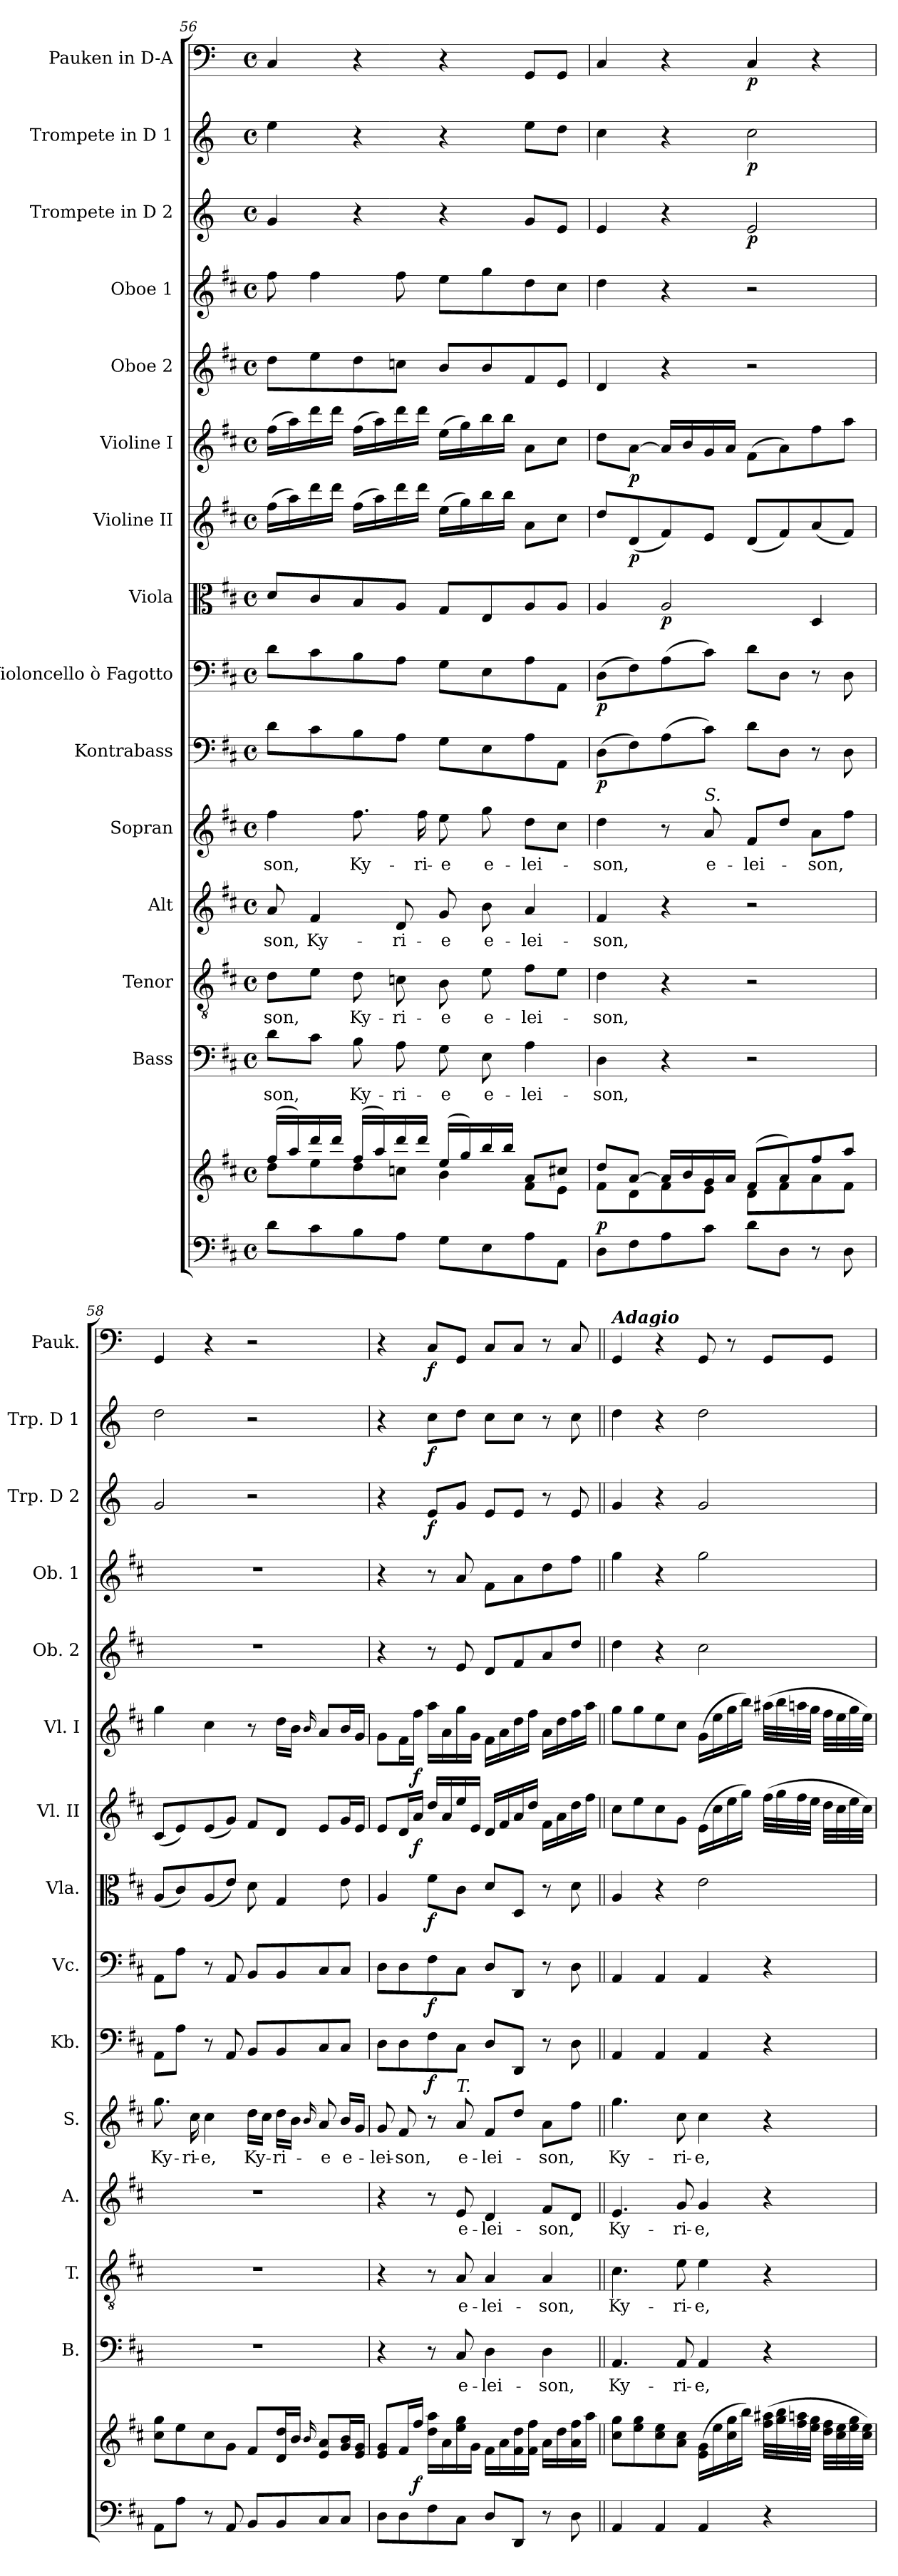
**kern	**kern	**dynam	**kern	**text	**kern	**text	**kern	**text	**kern	**text	**kern	**dynam	**kern	**dynam	**kern	**dynam	**kern	**dynam	**kern	**dynam	**kern	**kern	**kern	**dynam	**kern	**dynam	**kern	**dynam
*part15	*part15	*part15	*part14	*part14	*part13	*part13	*part12	*part12	*part11	*part11	*part10	*part10	*part9	*part9	*part8	*part8	*part7	*part7	*part6	*part6	*part5	*part4	*part3	*part3	*part2	*part2	*part1	*part1
*staff16	*staff15	*staff15/16	*staff14	*staff14	*staff13	*staff13	*staff12	*staff12	*staff11	*staff11	*staff10	*staff10	*staff9	*staff9	*staff8	*staff8	*staff7	*staff7	*staff6	*staff6	*staff5	*staff4	*staff3	*staff3	*staff2	*staff2	*staff1	*staff1
*	*	*	*I"Bass	*	*I"Tenor	*	*I"Alt	*	*I"Sopran	*	*I"Kontrabass	*	*I"Violoncello ò Fagotto	*	*I"Viola	*	*I"Violine II	*	*I"Violine I	*	*I"Oboe 2	*I"Oboe 1	*I"Trompete in D 2	*	*I"Trompete in D 1	*	*I"Pauken in D-A	*
*	*	*	*I'B.	*	*I'T.	*	*I'A.	*	*I'S.	*	*I'Kb.	*	*I'Vc.	*	*I'Vla.	*	*I'Vl. II	*	*I'Vl. I	*	*I'Ob. 2	*I'Ob. 1	*I'Trp. D 2	*	*I'Trp. D 1	*	*I'Pauk.	*
*clefF4	*clefG2	*	*clefF4	*	*clefGv2	*	*clefG2	*	*clefG2	*	*clefF4	*	*clefF4	*	*clefC3	*	*clefG2	*	*clefG2	*	*clefG2	*clefG2	*clefG2	*	*clefG2	*	*clefF4	*
*	*	*	*	*	*	*	*	*	*	*	*ITrd7c12	*	*	*	*	*	*	*	*	*	*	*	*ITrd-1c-2	*	*ITrd-1c-2	*	*ITrd-1c-2	*
*k[f#c#]	*k[f#c#]	*	*k[f#c#]	*	*k[f#c#]	*	*k[f#c#]	*	*k[f#c#]	*	*k[f#c#]	*	*k[f#c#]	*	*k[f#c#]	*	*k[f#c#]	*	*k[f#c#]	*	*k[f#c#]	*k[f#c#]	*k[f#c#]	*	*k[f#c#]	*	*k[f#c#]	*
*D:	*D:	*	*D:	*	*D:	*	*D:	*	*D:	*	*D:	*	*D:	*	*D:	*	*D:	*	*D:	*	*D:	*D:	*D:	*	*D:	*	*D:	*
*M4/4	*M4/4	*	*M4/4	*	*M4/4	*	*M4/4	*	*M4/4	*	*M4/4	*	*M4/4	*	*M4/4	*	*M4/4	*	*M4/4	*	*M4/4	*M4/4	*M4/4	*	*M4/4	*	*M4/4	*
*met(c)	*met(c)	*	*met(c)	*	*met(c)	*	*met(c)	*	*met(c)	*	*met(c)	*	*met(c)	*	*met(c)	*	*met(c)	*	*met(c)	*	*met(c)	*met(c)	*met(c)	*	*met(c)	*	*met(c)	*
=56	=56	=56	=56	=56	=56	=56	=56	=56	=56	=56	=56	=56	=56	=56	=56	=56	=56	=56	=56	=56	=56	=56	=56	=56	=56	=56	=56	=56
*	*^	*	*	*	*	*	*	*	*	*	*	*	*	*	*	*	*	*	*	*	*	*	*	*	*	*	*	*
!	!	!	!	!	!LO:LY:b	!	!LO:LY:b	!	!LO:LY:b	!	!LO:LY:b	!	!	!	!	!	!	!	!	!	!	!	!	!	!	!	!	!	!
8d\L	(>16ff#/LL	8dd\L	.	8d\L	-son,	8d\L	-son,	8a/	-son,	4ff#\	-son,	8D\L	.	8d\L	.	8d/L	.	(>16ff#\LL	.	(>16ff#\LL	.	8dd\L	8ff#\	4a/	.	4ff#\	.	4D/	.
.	16aa/)	.	.	.	.	.	.	.	.	.	.	.	.	.	.	.	.	16aa\)	.	16aa\)	.	.	.	.	.	.	.	.	.
!	!	!	!	!	!	!	!	!	!LO:LY:b	!	!	!	!	!	!	!	!	!	!	!	!	!	!	!	!	!	!	!	!
8c#\	16ddd/	8ee\	.	8c#\J	.	8e\J	.	4f#/	Ky-	.	.	8C#\	.	8c#\	.	8c#/	.	16ddd\	.	16ddd\	.	8ee\	4ff#\	.	.	.	.	.	.
.	16ddd/JJ	.	.	.	.	.	.	.	.	.	.	.	.	.	.	.	.	16ddd\JJ	.	16ddd\JJ	.	.	.	.	.	.	.	.	.
!	!	!	!	!	!LO:LY:b	!	!LO:LY:b	!	!	!	!LO:LY:b	!	!	!	!	!	!	!	!	!	!	!	!	!	!	!	!	!	!
8B\	(>16ff#/LL	8dd\	.	8B\	Ky-	8d\	Ky-	.	.	8.ff#\	Ky-	8BB\	.	8B\	.	8B/	.	(>16ff#\LL	.	(>16ff#\LL	.	8dd\	.	4r	.	4r	.	4r	.
.	16aa/)	.	.	.	.	.	.	.	.	.	.	.	.	.	.	.	.	16aa\)	.	16aa\)	.	.	.	.	.	.	.	.	.
!	!	!	!	!	!LO:LY:b	!	!LO:LY:b	!	!LO:LY:b	!	!	!	!	!	!	!	!	!	!	!	!	!	!	!	!	!	!	!	!
8A\J	16ddd/	8ccn\J	.	8A\	-ri-	8cn\	-ri-	8d/	-ri-	.	.	8AA\J	.	8A\J	.	8A/J	.	16ddd\	.	16ddd\	.	8ccn\J	8ff#\	.	.	.	.	.	.
!	!	!	!	!	!	!	!	!	!	!	!LO:LY:b	!	!	!	!	!	!	!	!	!	!	!	!	!	!	!	!	!	!
.	16ddd/JJ	.	.	.	.	.	.	.	.	16ff#\	-ri-	.	.	.	.	.	.	16ddd\JJ	.	16ddd\JJ	.	.	.	.	.	.	.	.	.
!	!	!	!	!	!LO:LY:b	!	!LO:LY:b	!	!LO:LY:b	!	!LO:LY:b	!	!	!	!	!	!	!	!	!	!	!	!	!	!	!	!	!	!
8G\L	(>16ee/LL	4b\	.	8G\	-e	8B\	-e	8g/	-e	8ee\	-e	8GG\L	.	8G\L	.	8G/L	.	(>16ee\LL	.	(>16ee\LL	.	8b/L	8ee\L	4r	.	4r	.	4r	.
.	16gg/)	.	.	.	.	.	.	.	.	.	.	.	.	.	.	.	.	16gg\)	.	16gg\)	.	.	.	.	.	.	.	.	.
!	!	!	!	!	!LO:LY:b	!	!LO:LY:b	!	!LO:LY:b	!	!LO:LY:b	!	!	!	!	!	!	!	!	!	!	!	!	!	!	!	!	!	!
8E\	16bb/	.	.	8E\	e-	8e\	e-	8b\	e-	8gg\	e-	8EE\	.	8E\	.	8E/	.	16bb\	.	16bb\	.	8b/	8gg\	.	.	.	.	.	.
.	16bb/JJ	.	.	.	.	.	.	.	.	.	.	.	.	.	.	.	.	16bb\JJ	.	16bb\JJ	.	.	.	.	.	.	.	.	.
!	!	!	!	!	!LO:LY:b	!	!LO:LY:b	!	!LO:LY:b	!	!LO:LY:b	!	!	!	!	!	!	!	!	!	!	!	!	!	!	!	!	!	!
8A\	8a/L	8f#\L	.	4A\	-lei-	8f#\L	-lei-	4a/	-lei-	8dd\L	-lei-	8AA\	.	8A\	.	8A/	.	8a\L	.	8a\L	.	8f#/	8dd\	8a/L	.	8ff#\L	.	8AA/L	.
8AA\J	8cc#/J	8e\J	.	.	.	8e\J	.	.	.	8cc#\J	.	8AAA\J	.	8AA\J	.	8A/J	.	8cc#\J	.	8cc#\J	.	8e/J	8cc#\J	8f#/J	.	8ee\J	.	8AA/J	.
=57	=57	=57	=57	=57	=57	=57	=57	=57	=57	=57	=57	=57	=57	=57	=57	=57	=57	=57	=57	=57	=57	=57	=57	=57	=57	=57	=57	=57	=57
!	!	!	!LO:DY:a=2	!	!LO:LY:b	!	!LO:LY:b	!	!LO:LY:b	!	!LO:LY:b	!	!LO:DY:b	!	!LO:DY:b	!	!	!	!	!	!	!	!	!	!	!	!	!	!
8D\L	8dd/L	8f#\L	p	4D\	-son,	4d\	-son,	4f#/	-son,	4dd\	-son,	(>8DD\L	p	(>8D\L	p	4A/	.	8dd/L	.	8dd\L	.	4d/	4dd\	4f#/	.	4dd\	.	4D/	.
!	!	!	!	!	!	!	!	!	!	!	!	!	!	!	!	!	!	!	!LO:DY:b	!	!LO:DY:b	!	!	!	!	!	!	!	!
8F#\	[>8a/J	8d\	.	.	.	.	.	.	.	.	.	8FF#\)	.	8F#\)	.	.	.	(<8d/	p	[8a\J	p	.	.	.	.	.	.	.	.
!	!	!	!	!	!	!	!	!	!	!	!	!	!	!	!	!	!LO:DY:b	!	!	!	!	!	!	!	!	!	!	!	!
8A\	16a/LL]	8f#\	.	4r	.	4r	.	4r	.	8r	.	(>8AA\	.	(>8A\	.	2A/	p	8f#/)	.	16a/LL]	.	4r	4r	4r	.	4r	.	4r	.
.	16b/	.	.	.	.	.	.	.	.	.	.	.	.	.	.	.	.	.	.	16b/	.	.	.	.	.	.	.	.	.
!	!	!	!	!	!	!	!	!	!	!LO:TX:a:i:t=S.	!	!	!	!	!	!	!	!	!	!	!	!	!	!	!	!	!	!	!
!	!	!	!	!	!	!	!	!	!	!	!LO:LY:b	!	!	!	!	!	!	!	!	!	!	!	!	!	!	!	!	!	!
8c#\J	16g/	8e\J	.	.	.	.	.	.	.	8a/	e-	8C#\J)	.	8c#\J)	.	.	.	8e/J	.	16g/	.	.	.	.	.	.	.	.	.
.	16a/JJ	.	.	.	.	.	.	.	.	.	.	.	.	.	.	.	.	.	.	16a/JJ	.	.	.	.	.	.	.	.	.
!	!	!	!	!	!	!	!	!	!	!	!LO:LY:b	!	!	!	!	!	!	!	!	!	!	!	!	!	!LO:DY:b	!	!LO:DY:b	!	!LO:DY:b
8d\L	(>8f#/L	8d\L	.	2r	.	2r	.	2r	.	8f#/L	-lei-	8D\L	.	8d\L	.	.	.	(<8d/L	.	(>8f#\L	.	2r	2r	2f#/	p	2dd\	p	4D/	p
8D\J	8a/)	8f#\	.	.	.	.	.	.	.	8dd/J	.	8DD\J	.	8D\J	.	.	.	8f#/)	.	8a\)	.	.	.	.	.	.	.	.	.
!	!	!	!	!	!	!	!	!	!	!	!LO:LY:b	!	!	!	!	!	!	!	!	!	!	!	!	!	!	!	!	!	!
8r	8ff#/	8a\	.	.	.	.	.	.	.	8a\L	-son,	8r	.	8r	.	4D/	.	(<8a/	.	8ff#\	.	.	.	.	.	.	.	4r	.
8D\	8aa/J	8f#\J	.	.	.	.	.	.	.	8ff#\J	.	8DD\	.	8D\	.	.	.	8f#/J)	.	8aa\J	.	.	.	.	.	.	.	.	.
=58	=58	=58	=58	=58	=58	=58	=58	=58	=58	=58	=58	=58	=58	=58	=58	=58	=58	=58	=58	=58	=58	=58	=58	=58	=58	=58	=58	=58	=58
!	!	!	!	!	!	!	!	!	!	!	!LO:LY:b	!	!	!	!	!	!	!	!	!	!	!	!	!	!	!	!	!	!
*	*v	*v	*	*	*	*	*	*	*	*	*	*	*	*	*	*	*	*	*	*	*	*	*	*	*	*	*	*	*
8AA\L	8cc#\ 8gg\L	.	1r	.	1r	.	1r	.	8.gg\	Ky-	8AAA\L	.	8AA\L	.	(<8A/L	.	(<8c#/L	.	4gg\	.	1r	1r	2a/	.	2ee\	.	4AA/	.
8A\J	8ee\	.	.	.	.	.	.	.	.	.	8AA\J	.	8A\J	.	8c#/)	.	8e/)	.	.	.	.	.	.	.	.	.	.	.
!	!	!	!	!	!	!	!	!	!	!LO:LY:b	!	!	!	!	!	!	!	!	!	!	!	!	!	!	!	!	!	!
.	.	.	.	.	.	.	.	.	16cc#\	-ri-	.	.	.	.	.	.	.	.	.	.	.	.	.	.	.	.	.	.
!	!	!	!	!	!	!	!	!	!	!LO:LY:b	!	!	!	!	!	!	!	!	!	!	!	!	!	!	!	!	!	!
8r	8cc#\	.	.	.	.	.	.	.	4cc#\	-e,	8r	.	8r	.	(<8A/	.	(<8e/	.	4cc#\	.	.	.	.	.	.	.	4r	.
8AA/	8g\J	.	.	.	.	.	.	.	.	.	8AAA/	.	8AA/	.	8e/J)	.	8g/J)	.	.	.	.	.	.	.	.	.	.	.
!	!	!	!	!	!	!	!	!	!	!LO:LY:b	!	!	!	!	!	!	!	!	!	!	!	!	!	!	!	!	!	!
8BB/L	8f#/L	.	.	.	.	.	.	.	16dd\LL	Ky-	8BBB/L	.	8BB/L	.	8d\	.	8f#/L	.	8r	.	.	.	2r	.	2r	.	2r	.
.	.	.	.	.	.	.	.	.	16cc#\JJ	.	.	.	.	.	.	.	.	.	.	.	.	.	.	.	.	.	.	.
!	!	!	!	!	!	!	!	!	!	!LO:LY:b	!	!	!	!	!	!	!	!	!	!	!	!	!	!	!	!	!	!
8BB/	16d/ 16dd/L	.	.	.	.	.	.	.	16dd\LL	-ri-	8BBB/	.	8BB/	.	4G/	.	8d/J	.	16dd\LL	.	.	.	.	.	.	.	.	.
.	16b/JJ	.	.	.	.	.	.	.	16b\JJ	.	.	.	.	.	.	.	.	.	16b\JJ	.	.	.	.	.	.	.	.	.
.	16qqb/	.	.	.	.	.	.	.	16qqb/	.	.	.	.	.	.	.	.	.	16qqb/	.	.	.	.	.	.	.	.	.
!	!	!	!	!	!	!	!	!	!	!LO:LY:b	!	!	!	!	!	!	!	!	!	!	!	!	!	!	!	!	!	!
8C#/	8e/ 8a/L	.	.	.	.	.	.	.	8a/	-e	8CC#/	.	8C#/	.	.	.	8e/L	.	8a/L	.	.	.	.	.	.	.	.	.
!	!	!	!	!	!	!	!	!	!	!LO:LY:b	!	!	!	!	!	!	!	!	!	!	!	!	!	!	!	!	!	!
8C#/J	16g/ 16b/L	.	.	.	.	.	.	.	16b/LL	e-	8CC#/J	.	8C#/J	.	8e\	.	16g/L	.	16b/L	.	.	.	.	.	.	.	.	.
.	16e/ 16g/JJ	.	.	.	.	.	.	.	16g/JJ	.	.	.	.	.	.	.	16e/JJ	.	16g/JJ	.	.	.	.	.	.	.	.	.
!!LO:PB:g=z
=59	=59	=59	=59	=59	=59	=59	=59	=59	=59	=59	=59	=59	=59	=59	=59	=59	=59	=59	=59	=59	=59	=59	=59	=59	=59	=59	=59	=59
!	!	!	!	!	!	!	!	!	!	!LO:LY:b	!	!	!	!	!	!	!	!	!	!	!	!	!	!	!	!	!	!
8D\L	8e/ 8g/L	.	4r	.	4r	.	4r	.	8g/	-lei-	8DD\L	.	8D\L	.	4A/	.	8e/L	.	8g\L	.	4r	4r	4r	.	4r	.	4r	.
!	!	!	!	!	!	!	!	!	!	!LO:LY:b	!	!	!	!	!	!	!	!	!	!	!	!	!	!	!	!	!	!
8D\	16f#/L	.	.	.	.	.	.	.	8f#/	-son,	8DD\	.	8D\	.	.	.	16d/L	.	16f#\L	.	.	.	.	.	.	.	.	.
!	!	!LO:DY:b	!	!	!	!	!	!	!	!	!	!	!	!	!	!	!	!LO:DY:b	!	!LO:DY:b	!	!	!	!	!	!	!	!
.	16ff#/JJ	f	.	.	.	.	.	.	.	.	.	.	.	.	.	.	16a/JJ	f	16ff#\JJ	f	.	.	.	.	.	.	.	.
!	!	!	!	!	!	!	!	!	!	!	!	!LO:DY:b	!	!LO:DY:b	!	!LO:DY:b	!	!	!	!	!	!	!	!LO:DY:b	!	!LO:DY:b	!	!LO:DY:b
8F#\	16dd\ 16aa\LL	.	8r	.	8r	.	8r	.	8r	.	8FF#\	f	8F#\	f	8f#\L	f	16dd/LL	.	16aa\LL	.	8r	8r	8f#/L	f	8dd\L	f	8D/L	f
.	16a\	.	.	.	.	.	.	.	.	.	.	.	.	.	.	.	16a/	.	16a\	.	.	.	.	.	.	.	.	.
!	!	!	!	!	!	!	!	!	!LO:TX:a:i:t=T.	!	!	!	!	!	!	!	!	!	!	!	!	!	!	!	!	!	!	!
!	!	!	!	!LO:LY:b	!	!LO:LY:b	!	!LO:LY:b	!	!LO:LY:b	!	!	!	!	!	!	!	!	!	!	!	!	!	!	!	!	!	!
8C#\J	16ee\ 16gg\	.	8C#/	e-	8A/	e-	8e/	e-	8a/	e-	8CC#\J	.	8C#\J	.	8c#\J	.	16ee/	.	16gg\	.	8e/	8a/	8a/J	.	8ee\J	.	8AA/J	.
.	16g\JJ	.	.	.	.	.	.	.	.	.	.	.	.	.	.	.	16e/JJ	.	16g\JJ	.	.	.	.	.	.	.	.	.
!	!	!	!	!LO:LY:b	!	!LO:LY:b	!	!LO:LY:b	!	!LO:LY:b	!	!	!	!	!	!	!	!	!	!	!	!	!	!	!	!	!	!
8D/L	16f#\LL	.	4D\	-lei-	4A/	-lei-	4d/	-lei-	8f#/L	-lei-	8DD/L	.	8D/L	.	8d/L	.	16d/LL	.	16f#\LL	.	8d/L	8f#\L	8f#/L	.	8dd\L	.	8D/L	.
.	16a\	.	.	.	.	.	.	.	.	.	.	.	.	.	.	.	16f#/	.	16a\	.	.	.	.	.	.	.	.	.
8DD/J	16f#\ 16dd\	.	.	.	.	.	.	.	8dd/J	.	8DDD/J	.	8DD/J	.	8D/J	.	16a/	.	16dd\	.	8f#/	8a\	8f#/J	.	8dd\J	.	8D/J	.
.	16f#\ 16ff#\JJ	.	.	.	.	.	.	.	.	.	.	.	.	.	.	.	16dd/JJ	.	16ff#\JJ	.	.	.	.	.	.	.	.	.
!	!	!	!	!LO:LY:b	!	!LO:LY:b	!	!LO:LY:b	!	!LO:LY:b	!	!	!	!	!	!	!	!	!	!	!	!	!	!	!	!	!	!
8r	16a\LL	.	4D\	-son,	4A/	-son,	8f#/L	-son,	8a\L	-son,	8r	.	8r	.	8r	.	16f#\LL	.	16a\LL	.	8a/	8dd\	8r	.	8r	.	8r	.
.	16dd\	.	.	.	.	.	.	.	.	.	.	.	.	.	.	.	16a\	.	16dd\	.	.	.	.	.	.	.	.	.
8D\	16a\ 16ff#\	.	.	.	.	.	8d/J	.	8ff#\J	.	8DD\	.	8D\	.	8d\	.	16dd\	.	16ff#\	.	8dd/J	8ff#\J	8f#/	.	8dd\	.	8D/	.
.	16aa\JJ	.	.	.	.	.	.	.	.	.	.	.	.	.	.	.	16ff#\JJ	.	16aa\JJ	.	.	.	.	.	.	.	.	.
=60||	=60||	=60||	=60||	=60||	=60||	=60||	=60||	=60||	=60||	=60||	=60||	=60||	=60||	=60||	=60||	=60||	=60||	=60||	=60||	=60||	=60||	=60||	=60||	=60||	=60||	=60||	=60||	=60||
!	!	!	!	!	!	!	!	!	!	!	!	!	!	!	!	!	!	!	!	!	!	!	!	!	!	!	!LO:TX:a:Bi:t=Adagio	!
!	!	!	!	!LO:LY:b	!	!LO:LY:b	!	!LO:LY:b	!	!LO:LY:b	!	!	!	!	!	!	!	!	!	!	!	!	!	!	!	!	!	!
4AA/	8cc#\ 8gg\L	.	4.AA/	Ky-	4.c#\	Ky-	4.e/	Ky-	4.gg\	Ky-	4AAA/	.	4AA/	.	4A/	.	8cc#\L	.	8gg\L	.	4dd\	4gg\	4a/	.	4ee\	.	4AA/	.
.	8ee\ 8gg\	.	.	.	.	.	.	.	.	.	.	.	.	.	.	.	8ee\	.	8gg\	.	.	.	.	.	.	.	.	.
4AA/	8cc#\ 8ee\	.	.	.	.	.	.	.	.	.	4AAA/	.	4AA/	.	4r	.	8cc#\	.	8ee\	.	4r	4r	4r	.	4r	.	4r	.
!	!	!	!	!LO:LY:b	!	!LO:LY:b	!	!LO:LY:b	!	!LO:LY:b	!	!	!	!	!	!	!	!	!	!	!	!	!	!	!	!	!	!
.	8a\ 8cc#\J	.	8AA/	-ri-	8e\	-ri-	8g/	-ri-	8cc#\	-ri-	.	.	.	.	.	.	8g\J	.	8cc#\J	.	.	.	.	.	.	.	.	.
!	!	!	!	!LO:LY:b	!	!LO:LY:b	!	!LO:LY:b	!	!LO:LY:b	!	!	!	!	!	!	!	!	!	!	!	!	!	!	!	!	!	!
4AA/	(>16e\ 16g\LL	.	4AA/	-e,	4e\	-e,	4g/	-e,	4cc#\	-e,	4AAA/	.	4AA/	.	2e\	.	(>16e\LL	.	(>16g\LL	.	2cc#\	2gg\	2a/	.	2ee\	.	8AA/	.
.	16ee\	.	.	.	.	.	.	.	.	.	.	.	.	.	.	.	16cc#\	.	16ee\	.	.	.	.	.	.	.	.	.
.	16cc#\ 16gg\	.	.	.	.	.	.	.	.	.	.	.	.	.	.	.	16ee\	.	16gg\	.	.	.	.	.	.	.	8r	.
.	16bb\JJ)	.	.	.	.	.	.	.	.	.	.	.	.	.	.	.	16gg\JJ)	.	16bb\JJ)	.	.	.	.	.	.	.	.	.
4r	(>32ff#\ 32aa#X\LLL	.	4r	.	4r	.	4r	.	4r	.	4r	.	4r	.	.	.	(>32ff#\LLL	.	(>32aa#X\LLL	.	.	.	.	.	.	.	8AA/L	.
.	32gg\ 32bb\	.	.	.	.	.	.	.	.	.	.	.	.	.	.	.	32gg\	.	32bb\	.	.	.	.	.	.	.	.	.
.	32ff#\ 32aan\	.	.	.	.	.	.	.	.	.	.	.	.	.	.	.	32ff#\	.	32aan\	.	.	.	.	.	.	.	.	.
.	32ee\ 32gg\JJJ	.	.	.	.	.	.	.	.	.	.	.	.	.	.	.	32ee\JJJ	.	32gg\JJJ	.	.	.	.	.	.	.	.	.
.	32dd\ 32ff#\LLL	.	.	.	.	.	.	.	.	.	.	.	.	.	.	.	32dd\LLL	.	32ff#\LLL	.	.	.	.	.	.	.	8AA/J	.
.	32cc#\ 32ee\	.	.	.	.	.	.	.	.	.	.	.	.	.	.	.	32cc#\	.	32ee\	.	.	.	.	.	.	.	.	.
.	32ee\ 32gg\	.	.	.	.	.	.	.	.	.	.	.	.	.	.	.	32ee\	.	32gg\	.	.	.	.	.	.	.	.	.
.	32cc#\ 32ee\JJJ)	.	.	.	.	.	.	.	.	.	.	.	.	.	.	.	32cc#\JJJ)	.	32ee\JJJ)	.	.	.	.	.	.	.	.	.
=	=	=	=	=	=	=	=	=	=	=	=	=	=	=	=	=	=	=	=	=	=	=	=	=	=	=	=	=
*-	*-	*-	*-	*-	*-	*-	*-	*-	*-	*-	*-	*-	*-	*-	*-	*-	*-	*-	*-	*-	*-	*-	*-	*-	*-	*-	*-	*-
